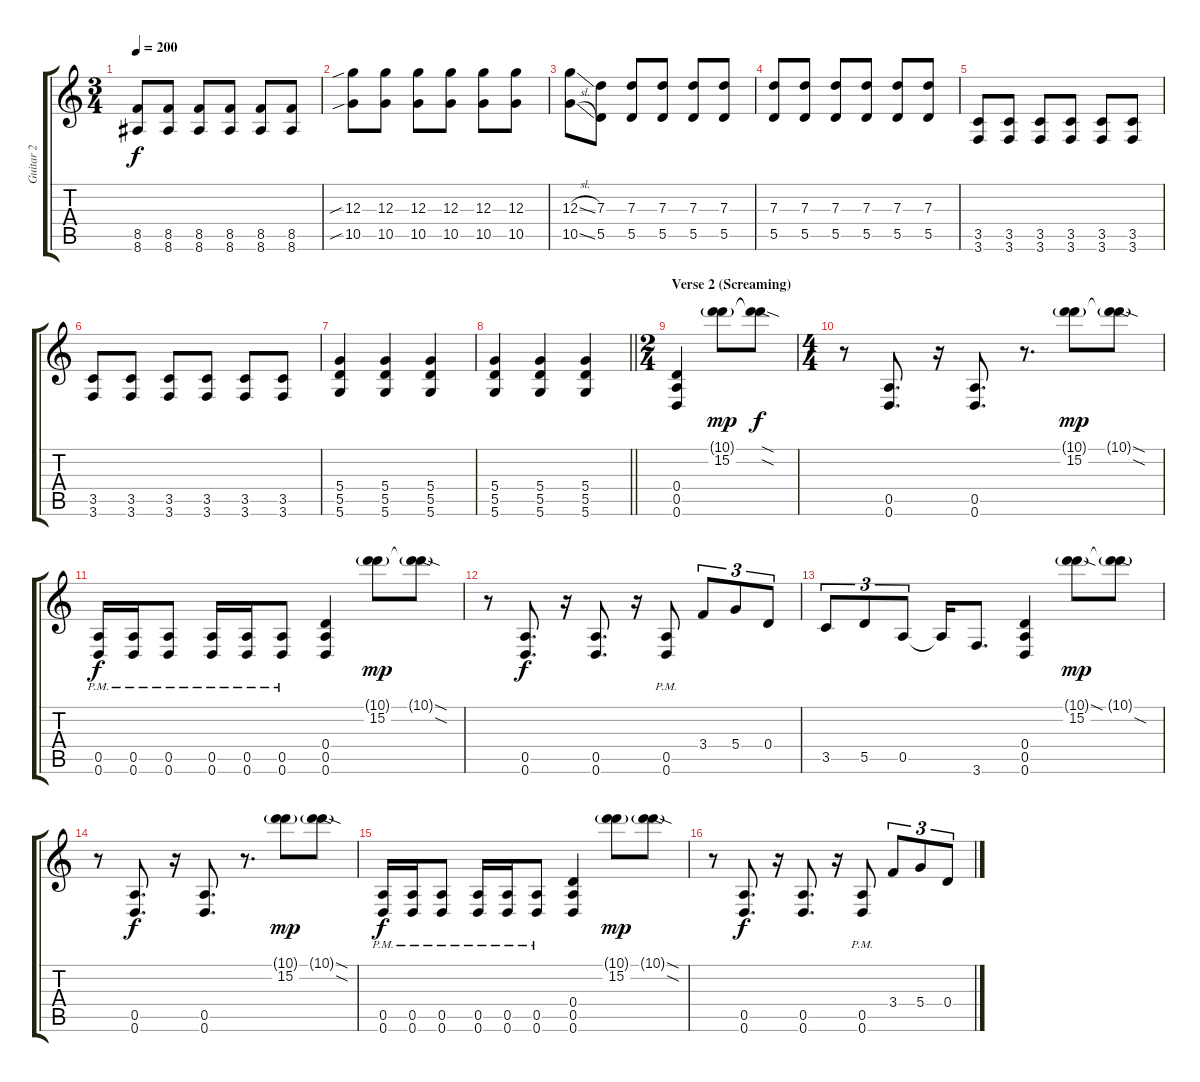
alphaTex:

\track ("Guitar 2" "Guitar 2") {instrument overdrivenguitar}
\staff {score tabs}
\tuning (E4 B3 G3 D3 A2 D2) {hide}
\ts (3 4)
\tempo 200
\clef g2
\ks c
(8.5 8.6).8{dy f} (8.5 8.6).8 (8.5 8.6).8 (8.5 8.6).8 (8.5 8.6).8 (8.5 8.6).8 |
(12.3{sib} 10.5{sib}).8 (12.3 10.5).8 (12.3 10.5).8 (12.3 10.5).8 (12.3 10.5).8 (12.3 10.5).8 |
(12.3{sl} 10.5{sl}).8 (7.3 5.5).8 (7.3 5.5).8 (7.3 5.5).8 (7.3 5.5).8 (7.3 5.5).8 |
(7.3 5.5).8 (7.3 5.5).8 (7.3 5.5).8 (7.3 5.5).8 (7.3 5.5).8 (7.3 5.5).8 |
(3.5 3.6).8 (3.5 3.6).8 (3.5 3.6).8 (3.5 3.6).8 (3.5 3.6).8 (3.5 3.6).8 |
(3.5 3.6).8 (3.5 3.6).8 (3.5 3.6).8 (3.5 3.6).8 (3.5 3.6).8 (3.5 3.6).8 |
(5.4 5.5 5.6).4 (5.4 5.5 5.6).4 (5.4 5.5 5.6).4 |
\barLineRight lightlight
(5.4 5.5 5.6).4 (5.4 5.5 5.6).4 (5.4 5.5 5.6).4 |
\ts (2 4)
\section ("" "Verse 2 (Screaming) ")
(0.4 0.5 0.6).4 (10.1{g} 15.2).8{dy mp} (10.1{sod t} 15.2{sod t}).8{dy f} |
\ts (4 4)
r.8 (0.5 0.6).8{d} r.16 (0.5 0.6).8{d} r.8{d} (10.1{g} 15.2).8{dy mp} (10.1{sod g} 15.2{sod t}).8 |
(0.5{pm} 0.6{pm}).16{dy f} (0.5{pm} 0.6{pm}).16 (0.5{pm} 0.6{pm}).8 (0.5{pm} 0.6{pm}).16 (0.5{pm} 0.6{pm}).16 (0.5{pm} 0.6{pm}).8 (0.4 0.5 0.6).4 (10.1{g} 15.2).8{dy mp} (10.1{sod g} 15.2{sod t}).8 |
r.8 (0.5 0.6).8{d dy f} r.16 (0.5 0.6).8{d} r.16 (0.5{pm} 0.6{pm}).8 3.4.8{tu (3 2)} 5.4.8{tu (3 2)} 0.4.8{tu (3 2)} |
3.5.8{tu (3 2)} 5.5.8{tu (3 2)} 0.5.8{tu (3 2)} 0.5{t}.16 3.6.8{d} (0.4 0.5 0.6).4 (10.1{sod g} 15.2).8{dy mp} (10.1{g} 15.2{sod t}).8 |
r.8 (0.5 0.6).8{d dy f} r.16 (0.5 0.6).8{d} r.8{d} (10.1{g} 15.2).8{dy mp} (10.1{sod g} 15.2{sod t}).8 |
(0.5{pm} 0.6{pm}).16{dy f} (0.5{pm} 0.6{pm}).16 (0.5{pm} 0.6{pm}).8 (0.5{pm} 0.6{pm}).16 (0.5{pm} 0.6{pm}).16 (0.5{pm} 0.6{pm}).8 (0.4 0.5 0.6).4 (10.1{g} 15.2).8{dy mp} (10.1{sod g} 15.2{sod t}).8 |
r.8 (0.5 0.6).8{d dy f} r.16 (0.5 0.6).8{d} r.16 (0.5{pm} 0.6{pm}).8 3.4.8{tu (3 2)} 5.4.8{tu (3 2)} 0.4.8{tu (3 2)}
